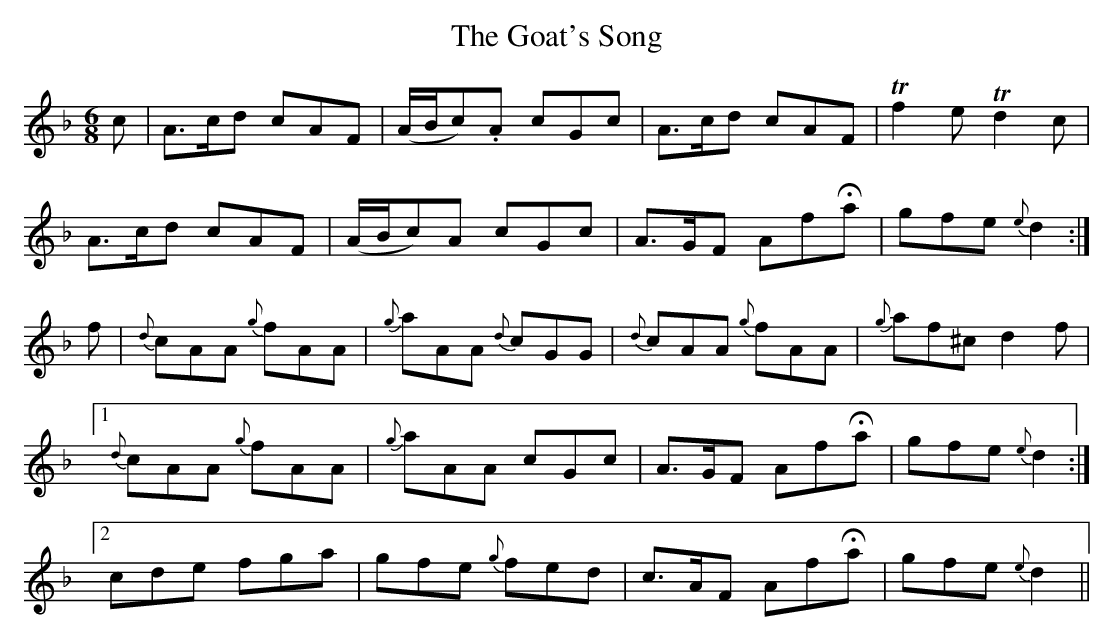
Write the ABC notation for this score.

X:1
T: The Goat's Song
M:6/8
L:1/8
K:Dm
c | A>cd cAF | (A/B/c).A cGc | A>cd cAF | Tf2 e Td2 c |
A>cd cAF | (A/B/c)A cGc | A>GF AfHa | gfe {e}d2 :|
f | {d}cAA {g}fAA | {g}aAA {d}cGG | {d}cAA {g}fAA | {g}af^c d2 f |
[1 {d}cAA {g}fAA | {g}aAA cGc | A>GF AfHa | gfe {e}d2 :|
[2 cde fga | gfe {g}fed | c>AF AfHa | gfe {e}d2 ||
